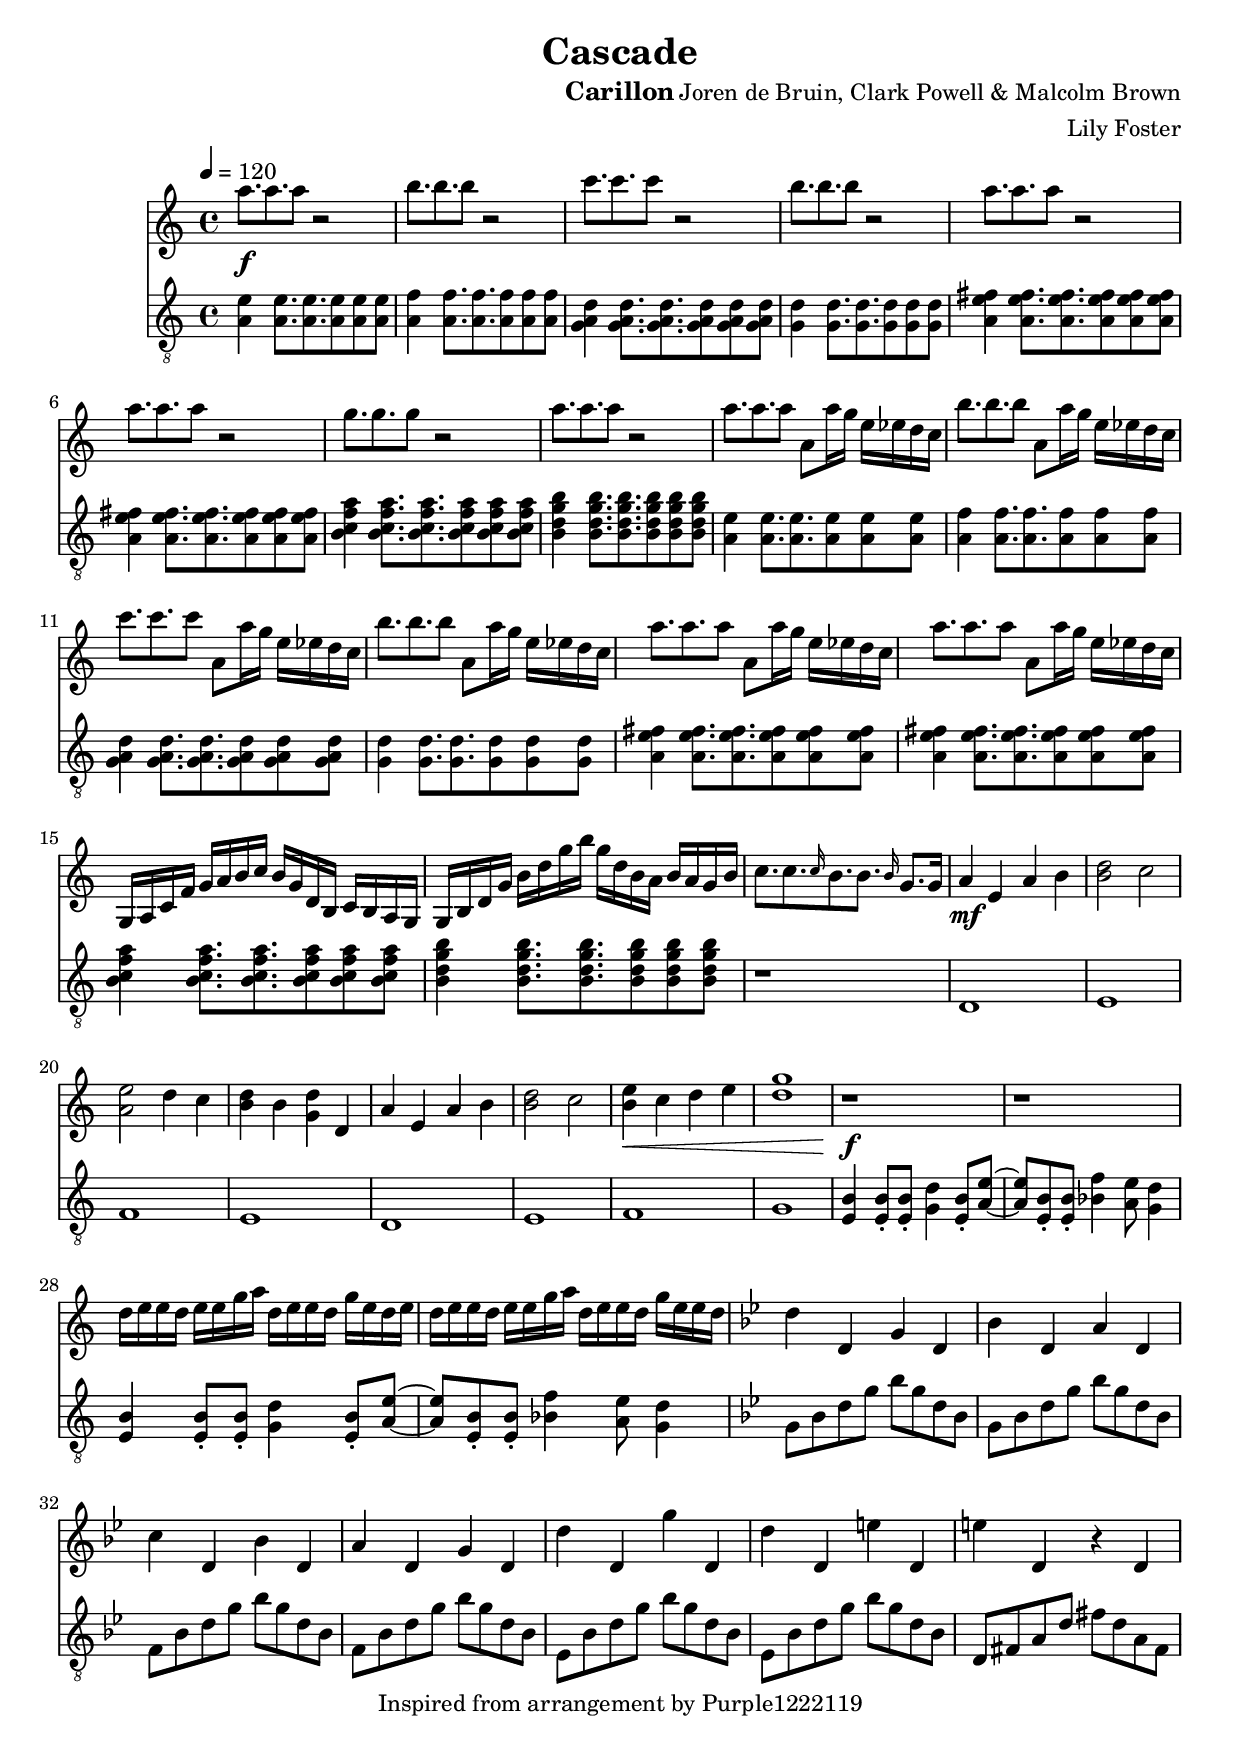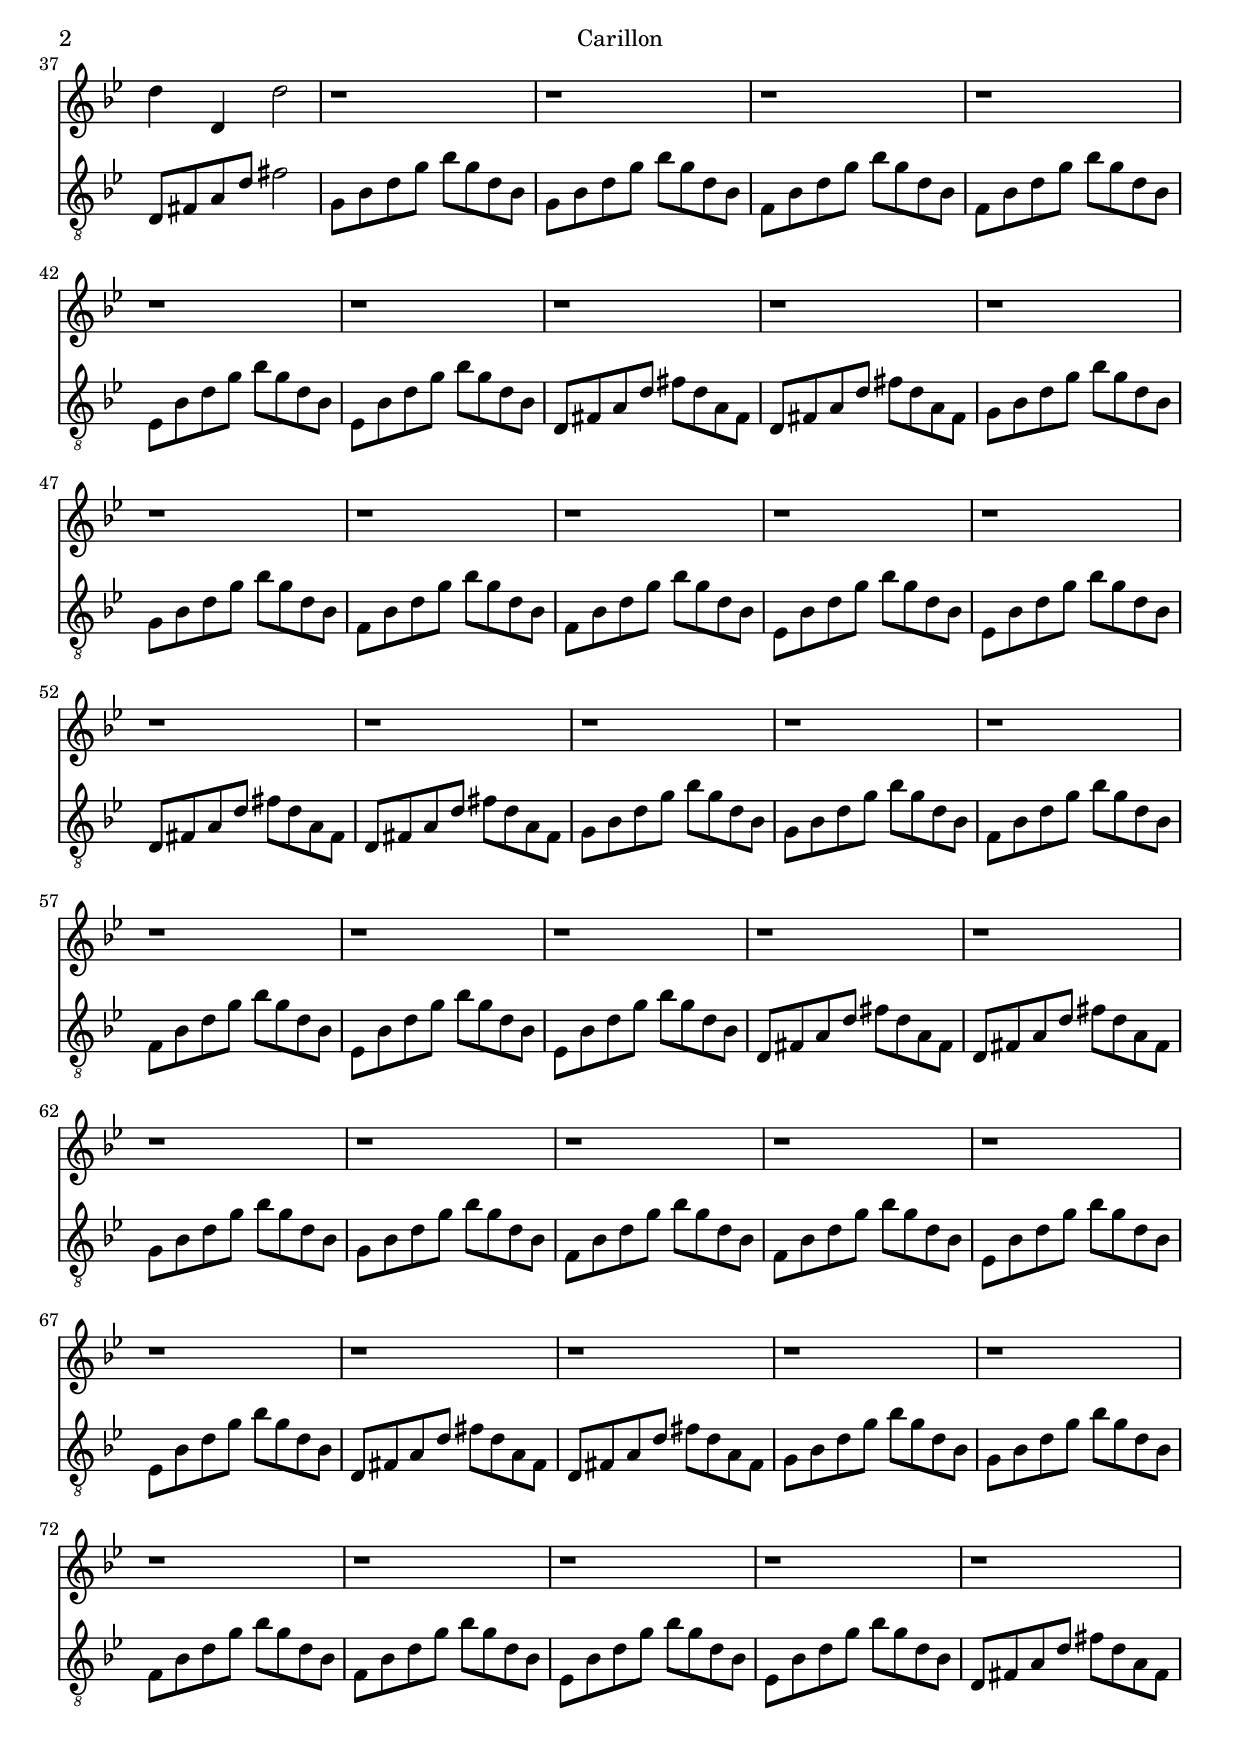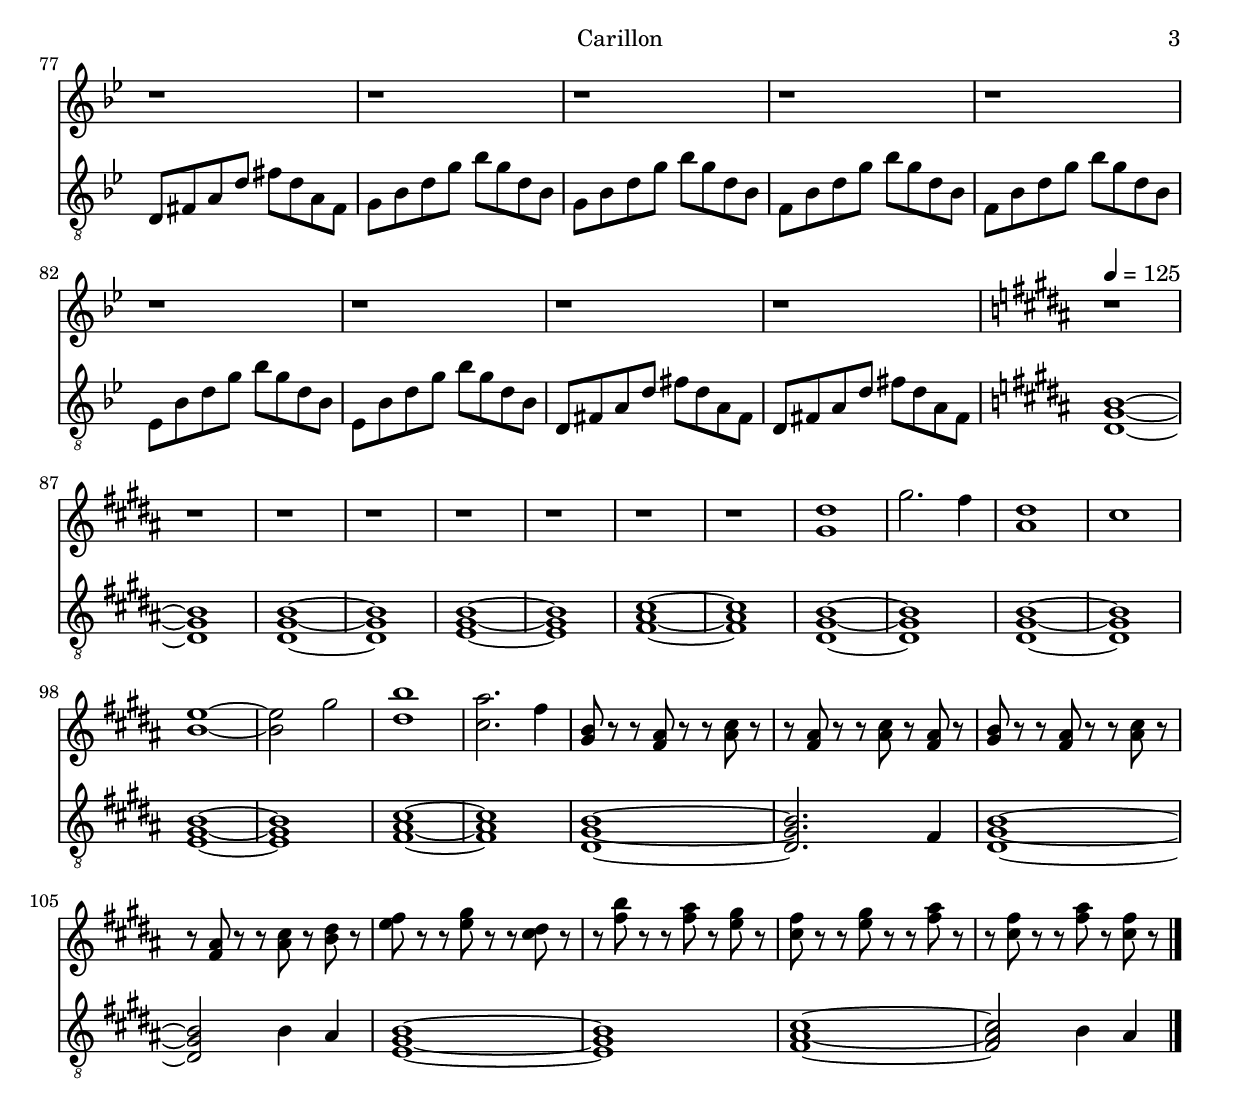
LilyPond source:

\version "2.20.0"

\header {
  title = "Cascade"
  instrument = "Carillon"
  composer = "Joren de Bruin, Clark Powell & Malcolm Brown"
  arranger = "Lily Foster"
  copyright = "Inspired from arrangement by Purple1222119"
}

main_tempo = \tempo 4 = 120
main_key = \key c \major

melody = \relative c''' {
  % part 1
  a8.\f a a8 r2
  b8. b b8 r2
  c8. c c8 r2
  b8. b b8 r2

  a8. a a8 r2
  a8. a a8 r2
  g8. g g8 r2
  a8. a a8 r2

  a8. a a8 a,8 a'16 g e ees d c
  b'8. b b8 a,8 a'16 g e ees d c
  c'8. c c8 a,8 a'16 g e ees d c
  b'8. b b8 a,8 a'16 g e ees d c

  a'8. a a8 a,8 a'16 g e ees d c
  a'8. a a8 a,8 a'16 g e ees d c

  g,16 a c f g a b c b g d b c b a g
  g16 b d g b d g b g d b a b a g b

  c8. c \grace c16 b8. b \grace b16 g8. g16

  % part 2
  a4\mf e a b
  <b d>2 c
  <a e'>2 d4 c
  <b d>4 b <g d'> d

  a'4 e a b
  <b d>2 c
  <b e>4\< c d e
  <d g>1

  % part 3
  r1\f
  r1

  d16 e e d e e g a d, e e d g e d e
  d16 e e d e e g a d, e e d g e e d

  % TODO

  % part 11
  \key g \minor d4 d, g d
  bes'4 d, a' d,
  c'4 d, bes' d,
  a'4 d, g d

  d'4 d, g' d,
  d'4 d, e' d,
  e'4 d, r d
  d'4 d, d'2

  r1
  r1
  r1
  r1

  r1
  r1
  r1
  r1

  % part 12
  r1
  r1
  r1
  r1

  r1
  r1
  r1
  r1

  r1
  r1
  r1
  r1

  r1
  r1
  r1
  r1

  r1
  r1
  r1
  r1

  r1
  r1
  r1
  r1

  % part 13
  r1
  r1
  r1
  r1

  r1
  r1
  r1
  r1

  r1
  r1
  r1
  r1

  r1
  r1
  r1
  r1

  % TODO

  % part 14
  \tempo 4 = 125 \key b \major r1
  r1
  r1
  r1

  r1
  r1
  r1
  r1

  <gis, dis'>1
  gis'2. fis4
  <ais, dis>1
  cis1

  <b e>1~
  <b e>2 gis'2
  <dis b'>1
  <cis ais'>2. fis4

  % part 15
  <gis, b>8 r r <fis ais> r r <ais cis> r
  r8 <fis ais> r r <ais cis> r <fis ais> r
  <gis b>8 r r <fis ais> r r <ais cis> r
  r8 <fis ais> r r <ais cis> r <b dis> r

  <e fis>8 r r <e gis> r r <cis dis> r
  r <fis b> r r <fis ais> r <e gis> r
  <cis fis> r r <e gis> r r <fis ais> r
  r <cis fis> r r <fis ais> r <cis fis> r

  \bar "|."
}

bass = \relative c' {
  % part 1
  <a e'>4 <a e'>8. <a e'> <a e'>8 <a e'> <a e'>
  <a f'>4 <a f'>8. <a f'> <a f'>8 <a f'> <a f'>
  <g a d>4 <g a d>8. <g a d> <g a d>8 <g a d> <g a d>
  <g d'>4 <g d'>8. <g d'> <g d'>8 <g d'> <g d'>

  <a e' fis>4 <a e' fis>8. <a e' fis> <a e' fis>8 <a e' fis> <a e' fis>
  <a e' fis>4 <a e' fis>8. <a e' fis> <a e' fis>8 <a e' fis> <a e' fis>
  <b c f a>4 <b c f a>8. <b c f a> <b c f a>8 <b c f a> <b c f a>
  <b d g b>4 <b d g b>8. <b d g b> <b d g b>8 <b d g b> <b d g b>

  <a e'>4 <a e'>8. <a e'> <a e'>8 <a e'> <a e'>
  <a f'>4 <a f'>8. <a f'> <a f'>8 <a f'> <a f'>
  <g a d>4 <g a d>8. <g a d> <g a d>8 <g a d> <g a d>
  <g d'>4 <g d'>8. <g d'> <g d'>8 <g d'> <g d'>

  <a e' fis>4 <a e' fis>8. <a e' fis> <a e' fis>8 <a e' fis> <a e' fis>
  <a e' fis>4 <a e' fis>8. <a e' fis> <a e' fis>8 <a e' fis> <a e' fis>
  <b c f a>4 <b c f a>8. <b c f a> <b c f a>8 <b c f a> <b c f a>
  <b d g b>4 <b d g b>8. <b d g b> <b d g b>8 <b d g b> <b d g b>

  r1

  % part 2
  d,1
  e1
  f1
  e1

  d1
  e1
  f1
  g1

  % part 3
  <e b'>4 <e b'>8\staccato <e b'>\staccato <g d'>4 <e b'>8\staccato <a e'>~
  <a e'>8 <e b'>8\staccato <e b'>\staccato <bes' f'>4 <a e'>8 <g d'>4

  <e b'>4 <e b'>8\staccato <e b'>\staccato <g d'>4 <e b'>8\staccato <a e'>~
  <a e'>8 <e b'>8\staccato <e b'>\staccato <bes' f'>4 <a e'>8 <g d'>4

  % TODO

  % part 11
  \key g \minor g8 bes d g bes g d bes
  g8 bes d g bes g d bes
  f8 bes d g bes g d bes
  f8 bes d g bes g d bes

  ees,8 bes' d g bes g d bes
  ees,8 bes' d g bes g d bes
  d,8 fis a d fis d a fis
  d8 fis a d fis2

  g,8 bes d g bes g d bes
  g8 bes d g bes g d bes
  f8 bes d g bes g d bes
  f8 bes d g bes g d bes

  ees,8 bes' d g bes g d bes
  ees,8 bes' d g bes g d bes
  d,8 fis a d fis d a fis
  d8 fis a d fis d a fis

  % part 12
  g8 bes d g bes g d bes
  g8 bes d g bes g d bes
  f8 bes d g bes g d bes
  f8 bes d g bes g d bes

  ees,8 bes' d g bes g d bes
  ees,8 bes' d g bes g d bes
  d,8 fis a d fis d a fis
  d8 fis a d fis d a fis

  g8 bes d g bes g d bes
  g8 bes d g bes g d bes
  f8 bes d g bes g d bes
  f8 bes d g bes g d bes

  ees,8 bes' d g bes g d bes
  ees,8 bes' d g bes g d bes
  d,8 fis a d fis d a fis
  d8 fis a d fis d a fis

  g8 bes d g bes g d bes
  g8 bes d g bes g d bes
  f8 bes d g bes g d bes
  f8 bes d g bes g d bes

  ees,8 bes' d g bes g d bes
  ees,8 bes' d g bes g d bes
  d,8 fis a d fis d a fis
  d8 fis a d fis d a fis

  % part 13
  g8 bes d g bes g d bes
  g8 bes d g bes g d bes
  f8 bes d g bes g d bes
  f8 bes d g bes g d bes

  ees,8 bes' d g bes g d bes
  ees,8 bes' d g bes g d bes
  d,8 fis a d fis d a fis
  d8 fis a d fis d a fis

  g8 bes d g bes g d bes
  g8 bes d g bes g d bes
  f8 bes d g bes g d bes
  f8 bes d g bes g d bes

  ees,8 bes' d g bes g d bes
  ees,8 bes' d g bes g d bes
  d,8 fis a d fis d a fis
  d8 fis a d fis d a fis

  % TODO

  % part 14
  \tempo 4 = 125 \key b \major <dis gis b>1~
  <dis gis b>1
  <dis gis b>1~
  <dis gis b>1

  <e gis b>1~
  <e gis b>1
  <fis ais cis>1~
  <fis ais cis>1

  <dis gis b>1~
  <dis gis b>1
  <dis gis b>1~
  <dis gis b>1

  <e gis b>1~
  <e gis b>1
  <fis ais cis>1~
  <fis ais cis>1

  % part 15
  <dis gis b>1~
  <dis gis b>2. fis4
  <dis gis b>1~
  <dis gis b>2 b'4 ais

  <e gis b>1~
  <e gis b>1
  <fis ais cis>1~
  <fis ais cis>2 b4 ais

  \bar "|."
}

keys = \new Staff {
  \clef "treble"

  \main_tempo
  \main_key

  \melody
}

pedals = \new Staff {
  \clef "treble_8"

  \main_tempo
  \main_key

  \bass
}

\score {
  <<
    \keys
    \pedals
  >>

  \layout {}
  \midi {}
}
